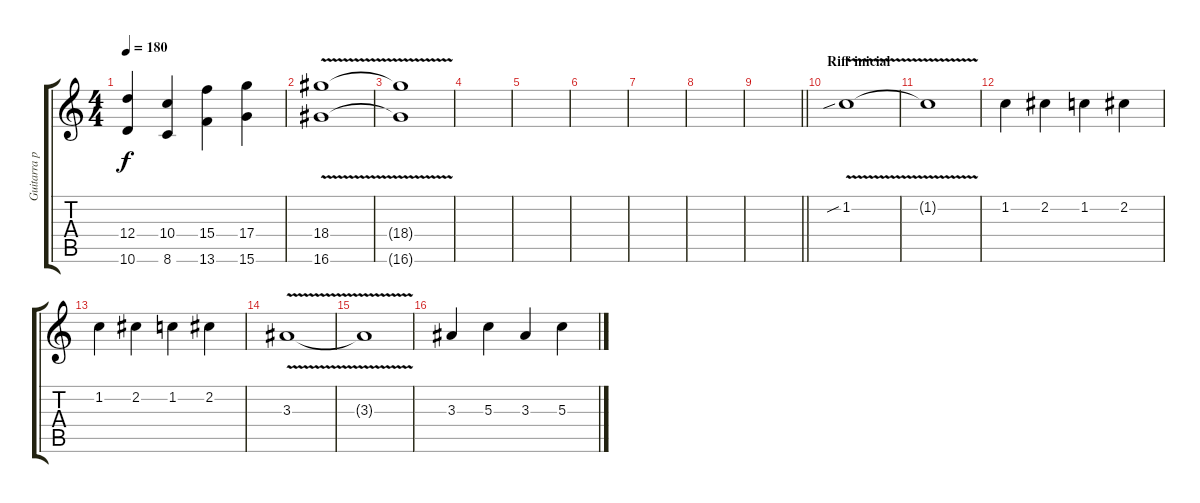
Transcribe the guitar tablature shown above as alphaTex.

\track ("Guitarra principal" "Guitarra p") {instrument overdrivenguitar}
\staff {score tabs}
\tuning (E4 B3 G3 D3 A2 E2) {hide}
\ts (4 4)
\tempo 180
\clef g2
\ks c
(12.4 10.6).4{dy f} (10.4 8.6).4 (15.4 13.6).4 (17.4 15.6).4 |
(18.4 16.6{v}).1 |
(18.4{t} 16.6{t}).1 |
|
|
|
|
|
\barLineRight lightlight
|
\section ("" "Riff inicial")
1.2{v sib}.1 |
1.2{t}.1 |
1.2.4 2.2.4 1.2.4 2.2.4 |
1.2.4 2.2.4 1.2.4 2.2.4 |
3.3{v}.1 |
3.3{t}.1 |
3.3.4 5.3.4 3.3.4 5.3.4
